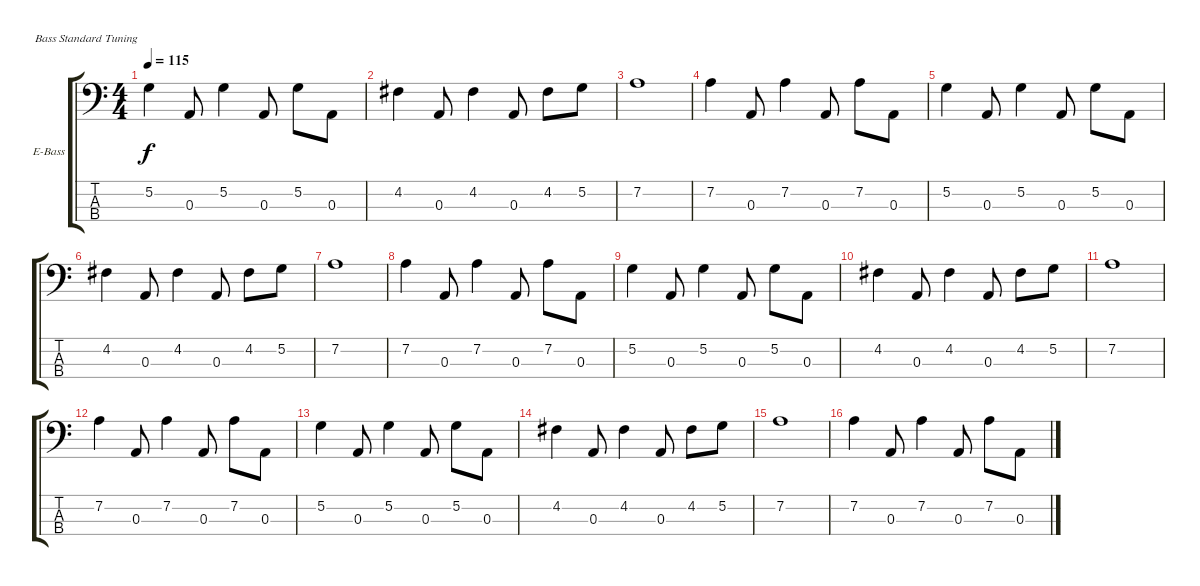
\defaultSystemsLayout 4
\bracketExtendMode groupsimilarinstruments
\firstSystemTrackNameOrientation horizontal
\otherSystemsTrackNameOrientation horizontal
\track ("Electric Bass" "E-Bass") {instrument electricbassfinger}
\staff {score tabs}
\tuning (G2 D2 A1 E1)
\ts (4 4)
\tempo 115
\clef f4
\scale
0.333333
\ks c
5.2.4{dy f} 0.3.8 5.2.4 0.3.8 5.2.8 0.3.8 |
\scale
0.333333 4.2.4 0.3.8 4.2.4 0.3.8 4.2.8 5.2.8 |
\scale
0.333333 7.2.1 |
\scale
0.333333 7.2.4 0.3.8 7.2.4 0.3.8 7.2.8 0.3.8 |
\scale
0.333333 5.2.4 0.3.8 5.2.4 0.3.8 5.2.8 0.3.8 |
\scale
0.333333 4.2.4 0.3.8 4.2.4 0.3.8 4.2.8 5.2.8 |
\scale
0.333333 7.2.1 |
\scale
0.333333 7.2.4 0.3.8 7.2.4 0.3.8 7.2.8 0.3.8 |
\scale
0.333333 5.2.4 0.3.8 5.2.4 0.3.8 5.2.8 0.3.8 |
\scale
0.333333 4.2.4 0.3.8 4.2.4 0.3.8 4.2.8 5.2.8 |
\scale
0.333333 7.2.1 |
\scale
0.333333 7.2.4 0.3.8 7.2.4 0.3.8 7.2.8 0.3.8 |
\scale
0.333333 5.2.4 0.3.8 5.2.4 0.3.8 5.2.8 0.3.8 |
\scale
0.333333 4.2.4 0.3.8 4.2.4 0.3.8 4.2.8 5.2.8 |
\scale
0.333333 7.2.1 |
\scale
0.333333 7.2.4 0.3.8 7.2.4 0.3.8 7.2.8 0.3.8
